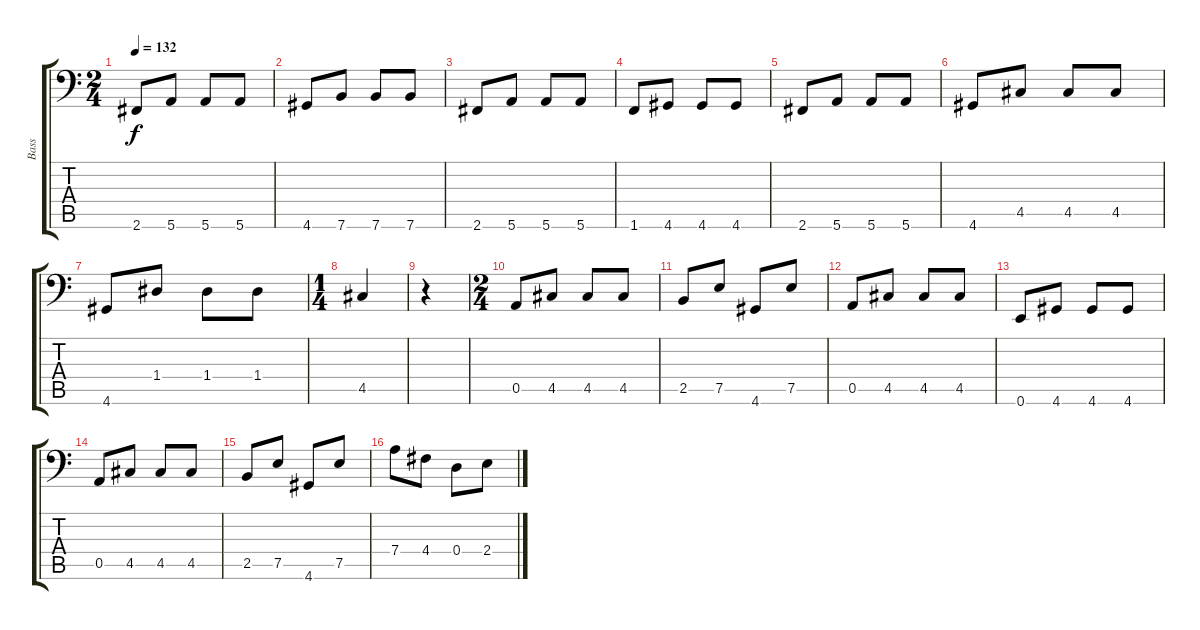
\track ("Bass" "Bass") {instrument electricbassfinger}
\staff {score tabs}
\tuning (E3 B2 G2 D2 A1 E1) {hide}
\ts (2 4)
\tempo 132
\clef f4
\ks c
2.6.8{dy f} 5.6.8 5.6.8 5.6.8 |
4.6.8 7.6.8 7.6.8 7.6.8 |
2.6.8 5.6.8 5.6.8 5.6.8 |
1.6.8 4.6.8 4.6.8 4.6.8 |
2.6.8 5.6.8 5.6.8 5.6.8 |
4.6.8 4.5.8 4.5.8 4.5.8 |
4.6.8 1.4.8 1.4.8 1.4.8 |
\ts (1 4)
4.5.4 |
r.4 |
\ts (2 4)
0.5.8 4.5.8 4.5.8 4.5.8 |
2.5.8 7.5.8 4.6.8 7.5.8 |
0.5.8 4.5.8 4.5.8 4.5.8 |
0.6.8 4.6.8 4.6.8 4.6.8 |
0.5.8 4.5.8 4.5.8 4.5.8 |
2.5.8 7.5.8 4.6.8 7.5.8 |
7.4.8 4.4.8 0.4.8 2.4.8
